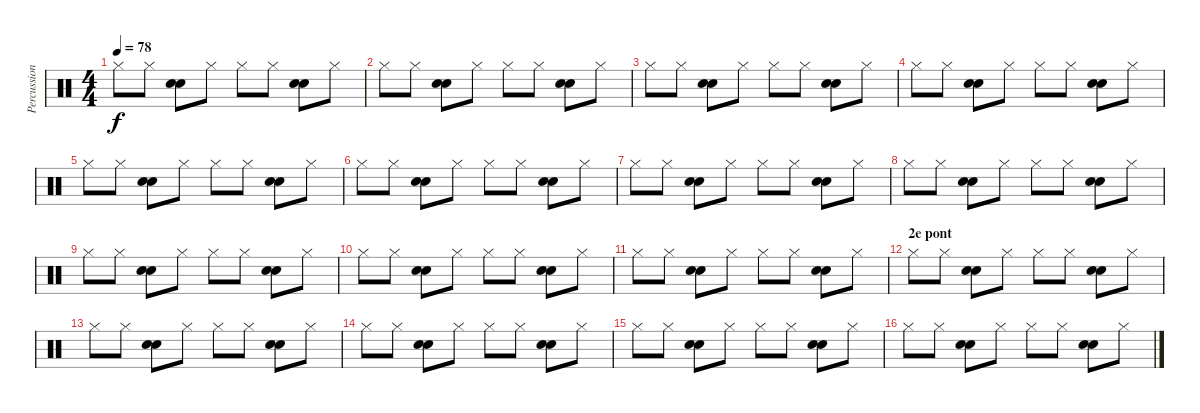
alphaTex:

\track ("Percussions" "Percussion") {instrument percussion}
\staff {score}
\articulation defaults
\ts (4 4)
\tempo 78
\clef neutral
\ks c "Hi-Hat (closed)".8{dy f} "Hi-Hat (closed)".8
("Snare (hit) 2" "Electric Snare (hit)").8 "Hi-Hat (closed)".8 "Hi-Hat (closed)".8 "Hi-Hat (closed)".8 ("Snare (hit) 2" "Electric Snare (hit)").8 "Hi-Hat (closed)".8 |
"Hi-Hat (closed)".8 "Hi-Hat (closed)".8 ("Snare (hit) 2" "Electric Snare (hit)").8 "Hi-Hat (closed)".8 "Hi-Hat (closed)".8 "Hi-Hat (closed)".8 ("Snare (hit) 2" "Electric Snare (hit)").8 "Hi-Hat (closed)".8 |
"Hi-Hat (closed)".8 "Hi-Hat (closed)".8 ("Snare (hit) 2" "Electric Snare (hit)").8 "Hi-Hat (closed)".8 "Hi-Hat (closed)".8 "Hi-Hat (closed)".8 ("Snare (hit) 2" "Electric Snare (hit)").8 "Hi-Hat (closed)".8 |
"Hi-Hat (closed)".8 "Hi-Hat (closed)".8 ("Snare (hit) 2" "Electric Snare (hit)").8 "Hi-Hat (closed)".8 "Hi-Hat (closed)".8 "Hi-Hat (closed)".8 ("Snare (hit) 2" "Electric Snare (hit)").8 "Hi-Hat (closed)".8 |
"Hi-Hat (closed)".8 "Hi-Hat (closed)".8 ("Snare (hit) 2" "Electric Snare (hit)").8 "Hi-Hat (closed)".8 "Hi-Hat (closed)".8 "Hi-Hat (closed)".8 ("Snare (hit) 2" "Electric Snare (hit)").8 "Hi-Hat (closed)".8 |
"Hi-Hat (closed)".8 "Hi-Hat (closed)".8 ("Snare (hit) 2" "Electric Snare (hit)").8 "Hi-Hat (closed)".8 "Hi-Hat (closed)".8 "Hi-Hat (closed)".8 ("Snare (hit) 2" "Electric Snare (hit)").8 "Hi-Hat (closed)".8 |
"Hi-Hat (closed)".8 "Hi-Hat (closed)".8 ("Snare (hit) 2" "Electric Snare (hit)").8 "Hi-Hat (closed)".8 "Hi-Hat (closed)".8 "Hi-Hat (closed)".8 ("Snare (hit) 2" "Electric Snare (hit)").8 "Hi-Hat (closed)".8 |
"Hi-Hat (closed)".8 "Hi-Hat (closed)".8 ("Snare (hit) 2" "Electric Snare (hit)").8 "Hi-Hat (closed)".8 "Hi-Hat (closed)".8 "Hi-Hat (closed)".8 ("Snare (hit) 2" "Electric Snare (hit)").8 "Hi-Hat (closed)".8 |
"Hi-Hat (closed)".8 "Hi-Hat (closed)".8 ("Snare (hit) 2" "Electric Snare (hit)").8 "Hi-Hat (closed)".8 "Hi-Hat (closed)".8 "Hi-Hat (closed)".8 ("Snare (hit) 2" "Electric Snare (hit)").8 "Hi-Hat (closed)".8 |
"Hi-Hat (closed)".8 "Hi-Hat (closed)".8 ("Snare (hit) 2" "Electric Snare (hit)").8 "Hi-Hat (closed)".8 "Hi-Hat (closed)".8 "Hi-Hat (closed)".8 ("Snare (hit) 2" "Electric Snare (hit)").8 "Hi-Hat (closed)".8 |
"Hi-Hat (closed)".8 "Hi-Hat (closed)".8 ("Snare (hit) 2" "Electric Snare (hit)").8 "Hi-Hat (closed)".8 "Hi-Hat (closed)".8 "Hi-Hat (closed)".8 ("Snare (hit) 2" "Electric Snare (hit)").8 "Hi-Hat (closed)".8 |
\section ("" "2e pont")
"Hi-Hat (closed)".8 "Hi-Hat (closed)".8 ("Snare (hit) 2" "Electric Snare (hit)").8 "Hi-Hat (closed)".8 "Hi-Hat (closed)".8 "Hi-Hat (closed)".8 ("Snare (hit) 2" "Electric Snare (hit)").8 "Hi-Hat (closed)".8 |
"Hi-Hat (closed)".8 "Hi-Hat (closed)".8 ("Snare (hit) 2" "Electric Snare (hit)").8 "Hi-Hat (closed)".8 "Hi-Hat (closed)".8 "Hi-Hat (closed)".8 ("Snare (hit) 2" "Electric Snare (hit)").8 "Hi-Hat (closed)".8 |
"Hi-Hat (closed)".8 "Hi-Hat (closed)".8 ("Snare (hit) 2" "Electric Snare (hit)").8 "Hi-Hat (closed)".8 "Hi-Hat (closed)".8 "Hi-Hat (closed)".8 ("Snare (hit) 2" "Electric Snare (hit)").8 "Hi-Hat (closed)".8 |
"Hi-Hat (closed)".8 "Hi-Hat (closed)".8 ("Snare (hit) 2" "Electric Snare (hit)").8 "Hi-Hat (closed)".8 "Hi-Hat (closed)".8 "Hi-Hat (closed)".8 ("Snare (hit) 2" "Electric Snare (hit)").8 "Hi-Hat (closed)".8 |
"Hi-Hat (closed)".8 "Hi-Hat (closed)".8 ("Snare (hit) 2" "Electric Snare (hit)").8 "Hi-Hat (closed)".8 "Hi-Hat (closed)".8 "Hi-Hat (closed)".8 ("Snare (hit) 2" "Electric Snare (hit)").8 "Hi-Hat (closed)".8
